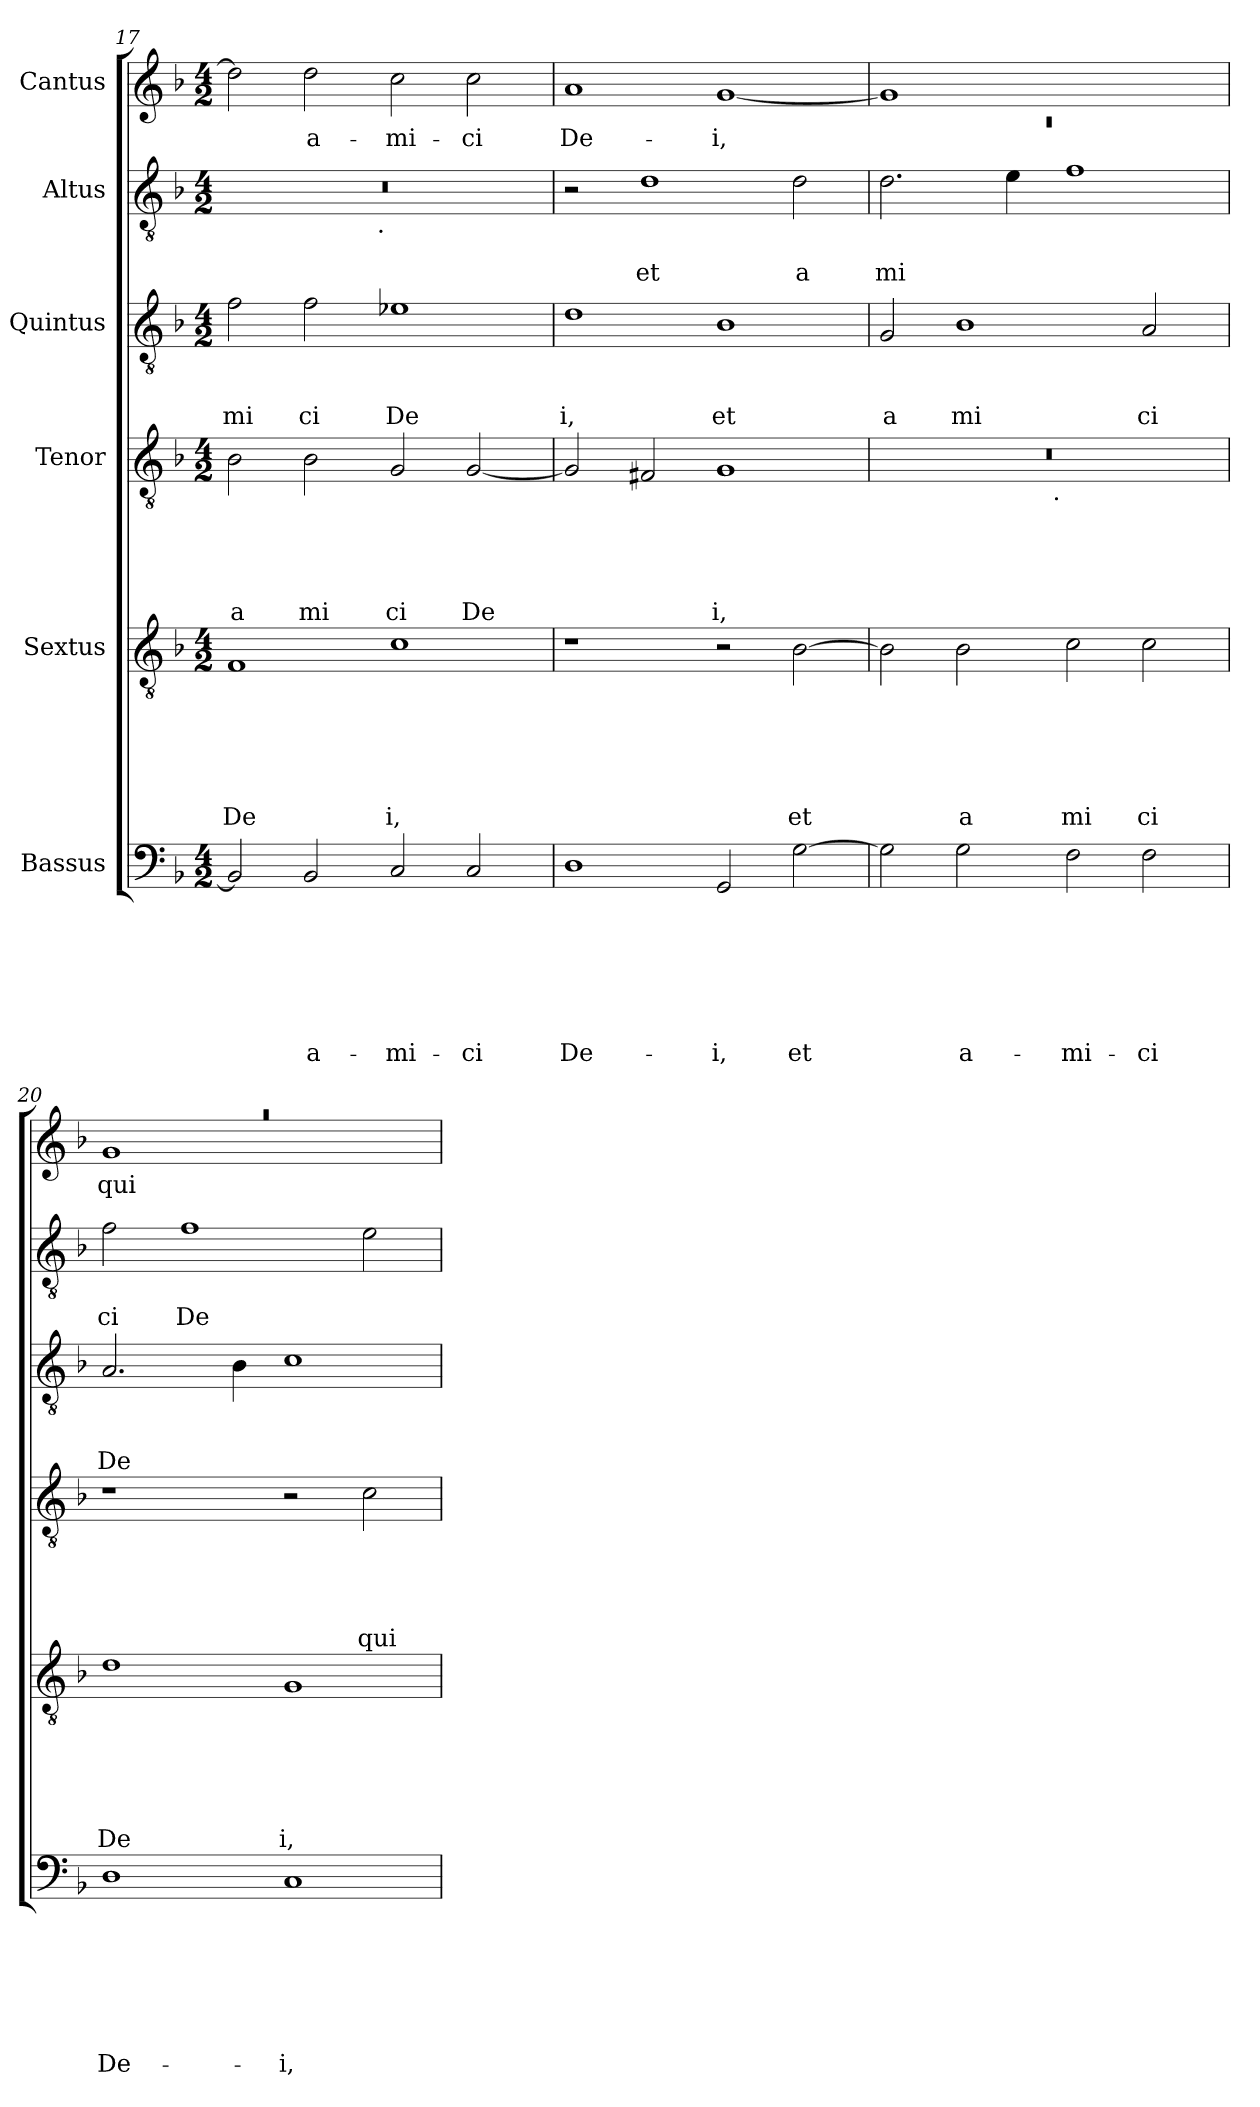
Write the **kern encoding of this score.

**kern	**text	**text	**text	**text	**text	**text	**text	**kern	**text	**text	**text	**text	**text	**text	**kern	**text	**text	**text	**text	**text	**kern	**text	**text	**text	**kern	**text	**text	**kern	**text
*part6	*part6	*part6	*part6	*part6	*part6	*part6	*part6	*part5	*part5	*part5	*part5	*part5	*part5	*part5	*part4	*part4	*part4	*part4	*part4	*part4	*part3	*part3	*part3	*part3	*part2	*part2	*part2	*part1	*part1
*staff6	*staff6	*staff6	*staff6	*staff6	*staff6	*staff6	*staff6	*staff5	*staff5	*staff5	*staff5	*staff5	*staff5	*staff5	*staff4	*staff4	*staff4	*staff4	*staff4	*staff4	*staff3	*staff3	*staff3	*staff3	*staff2	*staff2	*staff2	*staff1	*staff1
*I"Bassus	*	*	*	*	*	*	*	*I"Sextus	*	*	*	*	*	*	*I"Tenor	*	*	*	*	*	*I"Quintus	*	*	*	*I"Altus	*	*	*I"Cantus	*
!!LO:LB:g=z
*clefF4	*	*	*	*	*	*	*	*clefGv2	*	*	*	*	*	*	*clefGv2	*	*	*	*	*	*clefGv2	*	*	*	*clefGv2	*	*	*clefG2	*
*k[b-]	*	*	*	*	*	*	*	*k[b-]	*	*	*	*	*	*	*k[b-]	*	*	*	*	*	*k[b-]	*	*	*	*k[b-]	*	*	*k[b-]	*
*F:	*	*	*	*	*	*	*	*F:	*	*	*	*	*	*	*F:	*	*	*	*	*	*F:	*	*	*	*F:	*	*	*F:	*
*M4/2	*	*	*	*	*	*	*	*M4/2	*	*	*	*	*	*	*M4/2	*	*	*	*	*	*M4/2	*	*	*	*M4/2	*	*	*M4/2	*
=17	=17	=17	=17	=17	=17	=17	=17	=17	=17	=17	=17	=17	=17	=17	=17	=17	=17	=17	=17	=17	=17	=17	=17	=17	=17	=17	=17	=17	=17
!	!	!	!	!	!	!	!	!	!	!	!	!	!	!LO:LY:b	!	!	!	!	!	!LO:LY:b	!	!	!	!LO:LY:b	!	!	!	!	!
*	*	*	*	*	*	*	*	*	*	*	*	*	*	*	*	*	*	*	*	*	*	*	*	*	*^	*	*	*	*
2BB-/]	.	.	.	.	.	.	.	1F	.	.	.	.	.	De	2B-\	.	.	.	.	a	2f\	.	.	mi	0r	2ryy	.	.	2dd\]	.
!	!	!	!	!	!	!	!LO:LY:b	!	!	!	!	!	!	!	!	!	!	!	!	!LO:LY:b	!	!	!	!LO:LY:b	!	!	!	!	!	!LO:LY:b
2BB-/	.	.	.	.	.	.	a-	.	.	.	.	.	.	.	2B-\	.	.	.	.	mi	2f\	.	.	ci	.	4...ryy	.	.	2dd\	a-
!	!	!	!	!	!	!	!	!	!	!	!	!	!	!	!	!	!	!	!	!	!	!	!	!	!	!LO:TX:b:t=.	!	!	!	!
.	.	.	.	.	.	.	.	.	.	.	.	.	.	.	.	.	.	.	.	.	.	.	.	.	.	1ryy	.	.	.	.
!	!	!	!	!	!	!	!LO:LY:b	!	!	!	!	!	!	!LO:LY:b	!	!	!	!	!	!LO:LY:b	!	!	!	!LO:LY:b	!	!	!	!	!	!LO:LY:b
2C/	.	.	.	.	.	.	-mi-	1c	.	.	.	.	.	i,	2G/	.	.	.	.	ci	1e-X	.	.	De	.	.	.	.	2cc\	-mi-
!	!	!	!	!	!	!	!LO:LY:b	!	!	!	!	!	!	!	!	!	!	!	!	!LO:LY:b	!	!	!	!	!	!	!	!	!	!LO:LY:b
2C/	.	.	.	.	.	.	-ci	.	.	.	.	.	.	.	[<2G/	.	.	.	.	De	.	.	.	.	.	.	.	.	2cc\	-ci
.	.	.	.	.	.	.	.	.	.	.	.	.	.	.	.	.	.	.	.	.	.	.	.	.	.	32ryy	.	.	.	.
=18	=18	=18	=18	=18	=18	=18	=18	=18	=18	=18	=18	=18	=18	=18	=18	=18	=18	=18	=18	=18	=18	=18	=18	=18	=18	=18	=18	=18	=18	=18
!	!	!	!	!	!	!	!LO:LY:b	!	!	!	!	!	!	!	!	!	!	!	!	!	!	!	!	!LO:LY:b	!	!	!	!	!	!LO:LY:b
*	*	*	*	*	*	*	*	*	*	*	*	*	*	*	*	*	*	*	*	*	*	*	*	*	*v	*v	*	*	*	*
1D	.	.	.	.	.	.	De-	1r	.	.	.	.	.	.	2G/]	.	.	.	.	.	1d	.	.	i,	2r	.	.	1a	De-
!	!	!	!	!	!	!	!	!	!	!	!	!	!	!	!	!	!	!	!	!	!	!	!	!	!	!	!LO:LY:b	!	!
.	.	.	.	.	.	.	.	.	.	.	.	.	.	.	2F#/	.	.	.	.	.	.	.	.	.	1d	.	et	.	.
!	!	!	!	!	!	!	!LO:LY:b	!	!	!	!	!	!	!	!	!	!	!	!	!LO:LY:b	!	!	!	!LO:LY:b	!	!	!	!	!LO:LY:b:rj
2GG/	.	.	.	.	.	.	-i,	2r	.	.	.	.	.	.	1G	.	.	.	.	i,	1B-	.	.	et	.	.	.	[<1g	-i,
!	!	!	!	!	!	!	!LO:LY:b	!	!	!	!	!	!	!LO:LY:b	!	!	!	!	!	!	!	!	!	!	!	!	!LO:LY:b	!	!
[>2G\	.	.	.	.	.	.	et	[>2B-\	.	.	.	.	.	et	.	.	.	.	.	.	.	.	.	.	2d\	.	a	.	.
=19	=19	=19	=19	=19	=19	=19	=19	=19	=19	=19	=19	=19	=19	=19	=19	=19	=19	=19	=19	=19	=19	=19	=19	=19	=19	=19	=19	=19	=19
*	*	*	*	*	*	*	*	*	*	*	*	*	*	*	*	*	*	*	*	*	*	*	*	*	*	*	*	*^	*
!	!	!	!	!	!	!	!	!	!	!	!	!	!	!	!	!	!	!	!	!	!	!	!	!LO:LY:b	!	!	!LO:LY:b	!	!LO:N:vis=1	!
*	*	*	*	*	*	*	*	*	*	*	*	*	*	*	*^	*	*	*	*	*	*	*	*	*	*	*	*	*	*	*
2G\]	.	.	.	.	.	.	.	2B-\]	.	.	.	.	.	.	0r	2ryy	.	.	.	.	.	2G/	.	.	a	2.d\	.	mi	1g]	0rc	.
!	!	!	!	!	!	!	!LO:LY:b	!	!	!	!	!	!	!LO:LY:b	!	!	!	!	!	!	!	!	!	!	!LO:LY:b	!	!	!	!	!	!
2G\	.	.	.	.	.	.	a-	2B-\	.	.	.	.	.	a	.	4...ryy	.	.	.	.	.	1B-	.	.	mi	.	.	.	.	.	.
.	.	.	.	.	.	.	.	.	.	.	.	.	.	.	.	.	.	.	.	.	.	.	.	.	.	4e\	.	.	.	.	.
!	!	!	!	!	!	!	!	!	!	!	!	!	!	!	!	!LO:TX:b:t=.	!	!	!	!	!	!	!	!	!	!	!	!	!	!	!
.	.	.	.	.	.	.	.	.	.	.	.	.	.	.	.	1ryy	.	.	.	.	.	.	.	.	.	.	.	.	.	.	.
!	!	!	!	!	!	!	!LO:LY:b	!	!	!	!	!	!	!LO:LY:b	!	!	!	!	!	!	!	!	!	!	!	!	!	!	!	!	!
2F\	.	.	.	.	.	.	-mi-	2c\	.	.	.	.	.	mi	.	.	.	.	.	.	.	.	.	.	.	1f	.	.	1ryy	.	.
!	!	!	!	!	!	!	!LO:LY:b	!	!	!	!	!	!	!LO:LY:b	!	!	!	!	!	!	!	!	!	!	!LO:LY:b	!	!	!	!	!	!
2F\	.	.	.	.	.	.	-ci	2c\	.	.	.	.	.	ci	.	.	.	.	.	.	.	2A/	.	.	ci	.	.	.	.	.	.
.	.	.	.	.	.	.	.	.	.	.	.	.	.	.	.	32ryy	.	.	.	.	.	.	.	.	.	.	.	.	.	.	.
=20	=20	=20	=20	=20	=20	=20	=20	=20	=20	=20	=20	=20	=20	=20	=20	=20	=20	=20	=20	=20	=20	=20	=20	=20	=20	=20	=20	=20	=20	=20	=20
!	!	!	!	!	!	!	!LO:LY:b	!	!	!	!	!	!	!LO:LY:b	!	!	!	!	!	!	!	!	!	!	!LO:LY:b	!	!	!LO:LY:b	!LO:N:vis=1	!	!LO:LY:b
*	*	*	*	*	*	*	*	*	*	*	*	*	*	*	*v	*v	*	*	*	*	*	*	*	*	*	*	*	*	*	*	*
1D	.	.	.	.	.	.	De-	1d	.	.	.	.	.	De	1r	.	.	.	.	.	2.A/	.	.	De	2f\	.	ci	0raa	1g	qui
!	!	!	!	!	!	!	!	!	!	!	!	!	!	!	!	!	!	!	!	!	!	!	!	!	!	!	!LO:LY:b	!	!	!
.	.	.	.	.	.	.	.	.	.	.	.	.	.	.	.	.	.	.	.	.	.	.	.	.	1f	.	De	.	.	.
.	.	.	.	.	.	.	.	.	.	.	.	.	.	.	.	.	.	.	.	.	4B-\	.	.	.	.	.	.	.	.	.
!	!	!	!	!	!	!	!LO:LY:b	!	!	!	!	!	!	!LO:LY:b	!	!	!	!	!	!	!	!	!	!	!	!	!	!	!	!
1C	.	.	.	.	.	.	-i,	1G	.	.	.	.	.	i,	2r	.	.	.	.	.	1c	.	.	.	.	.	.	.	1ryy	.
!	!	!	!	!	!	!	!	!	!	!	!	!	!	!	!	!	!	!	!	!LO:LY:b	!	!	!	!	!	!	!	!	!	!
.	.	.	.	.	.	.	.	.	.	.	.	.	.	.	2c\	.	.	.	.	qui	.	.	.	.	2e\	.	.	.	.	.
*	*	*	*	*	*	*	*	*	*	*	*	*	*	*	*	*	*	*	*	*	*	*	*	*	*	*	*	*v	*v	*
=	=	=	=	=	=	=	=	=	=	=	=	=	=	=	=	=	=	=	=	=	=	=	=	=	=	=	=	=	=
*-	*-	*-	*-	*-	*-	*-	*-	*-	*-	*-	*-	*-	*-	*-	*-	*-	*-	*-	*-	*-	*-	*-	*-	*-	*-	*-	*-	*-	*-
